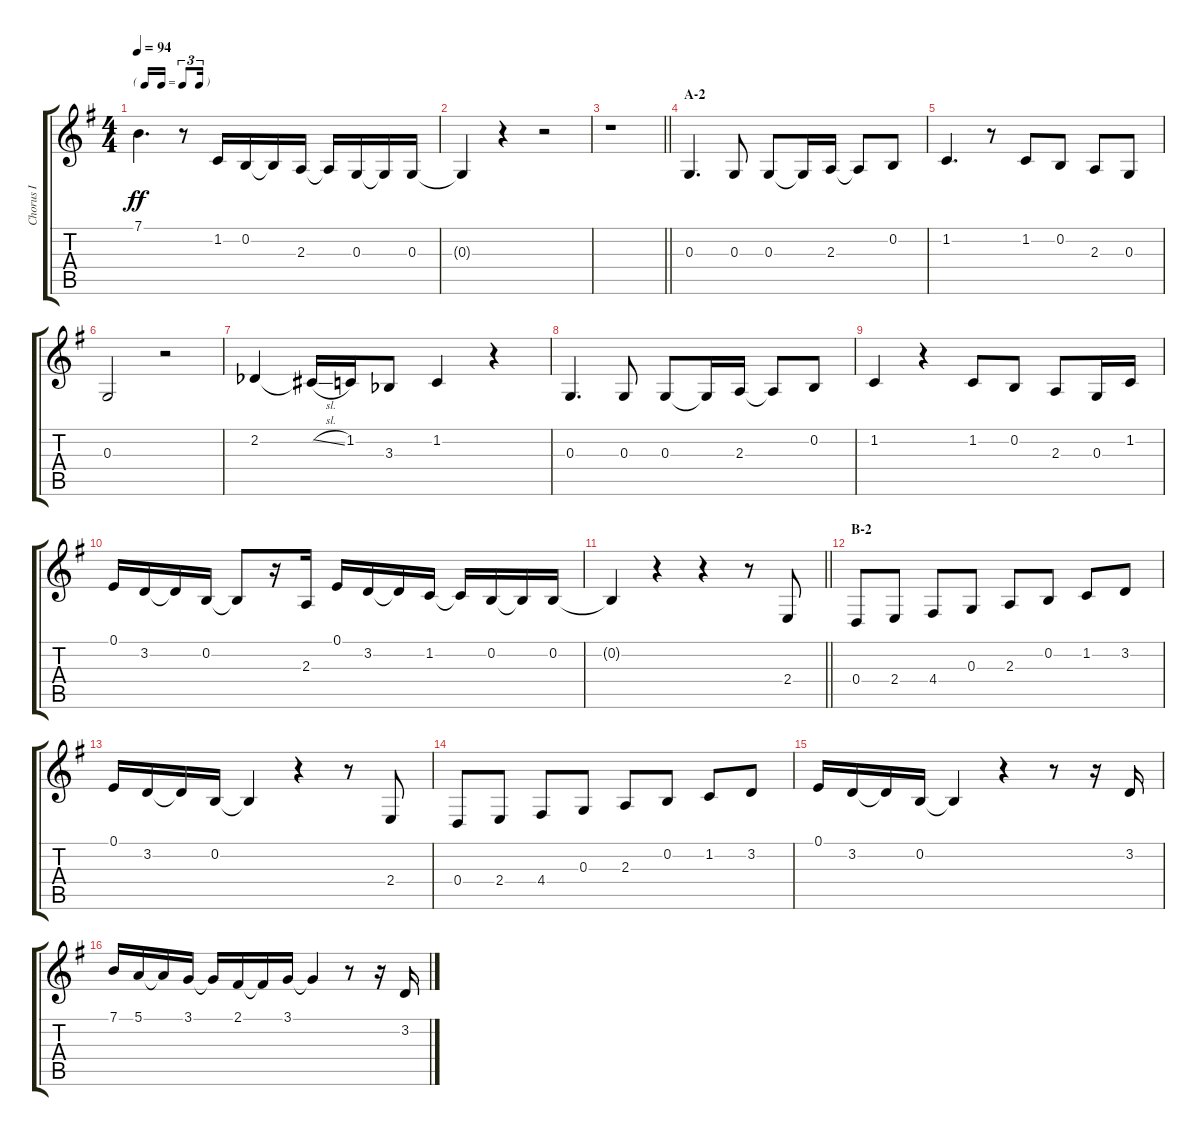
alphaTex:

\track ("Chorus I" "Chorus I") {instrument voiceoohs}
\staff {score tabs}
\tuning (E4 B3 G3 D3 A2 E2) {hide}
\ts (4 4)
\tf triplet16th
\tempo 94
\clef g2
\ks g
7.1.4{d dy ff} r.8 1.2.16 0.2.16 0.2{t}.16 2.3.16 2.3{t}.16 0.3.16 0.3{t}.16 0.3.16 |
0.3{t}.4 r.4 r.2 |
\barLineRight lightlight
r.1 |
\section ("" "A-2")
0.3.4{d} 0.3.8 0.3.8 0.3{t}.16 2.3.16 2.3{t}.8 0.2.8 |
1.2.4{d} r.8 1.2.8 0.2.8 2.3.8 0.3.8 |
0.3.2 r.2 |
2.2{acc b}.4 2.2{sl t}.16 1.2.16 3.3{acc b}.8 1.2.4 r.4 |
0.3.4{d} 0.3.8 0.3.8 0.3{t}.16 2.3.16 2.3{t}.8 0.2.8 |
1.2.4 r.4 1.2.8 0.2.8 2.3.8 0.3.16 1.2.16 |
0.1.16 3.2.16 3.2{t}.16 0.2.16 0.2{t}.8 r.16 2.3.16 0.1.16 3.2.16 3.2{t}.16 1.2.16 1.2{t}.16 0.2.16 0.2{t}.16 0.2.16 |
\barLineRight lightlight
0.2{t}.4 r.4 r.4 r.8 2.4.8 |
\section ("" "B-2")
0.4.8 2.4.8 4.4.8 0.3.8 2.3.8 0.2.8 1.2.8 3.2.8 |
0.1.16 3.2.16 3.2{t}.16 0.2.16 0.2{t}.4 r.4 r.8 2.4.8 |
0.4.8 2.4.8 4.4.8 0.3.8 2.3.8 0.2.8 1.2.8 3.2.8 |
0.1.16 3.2.16 3.2{t}.16 0.2.16 0.2{t}.4 r.4 r.8 r.16 3.2.16 |
7.1.16 5.1.16 5.1{t}.16 3.1.16 3.1{t}.16 2.1.16 2.1{t}.16 3.1.16 3.1{t}.4 r.8 r.16 3.2.16
